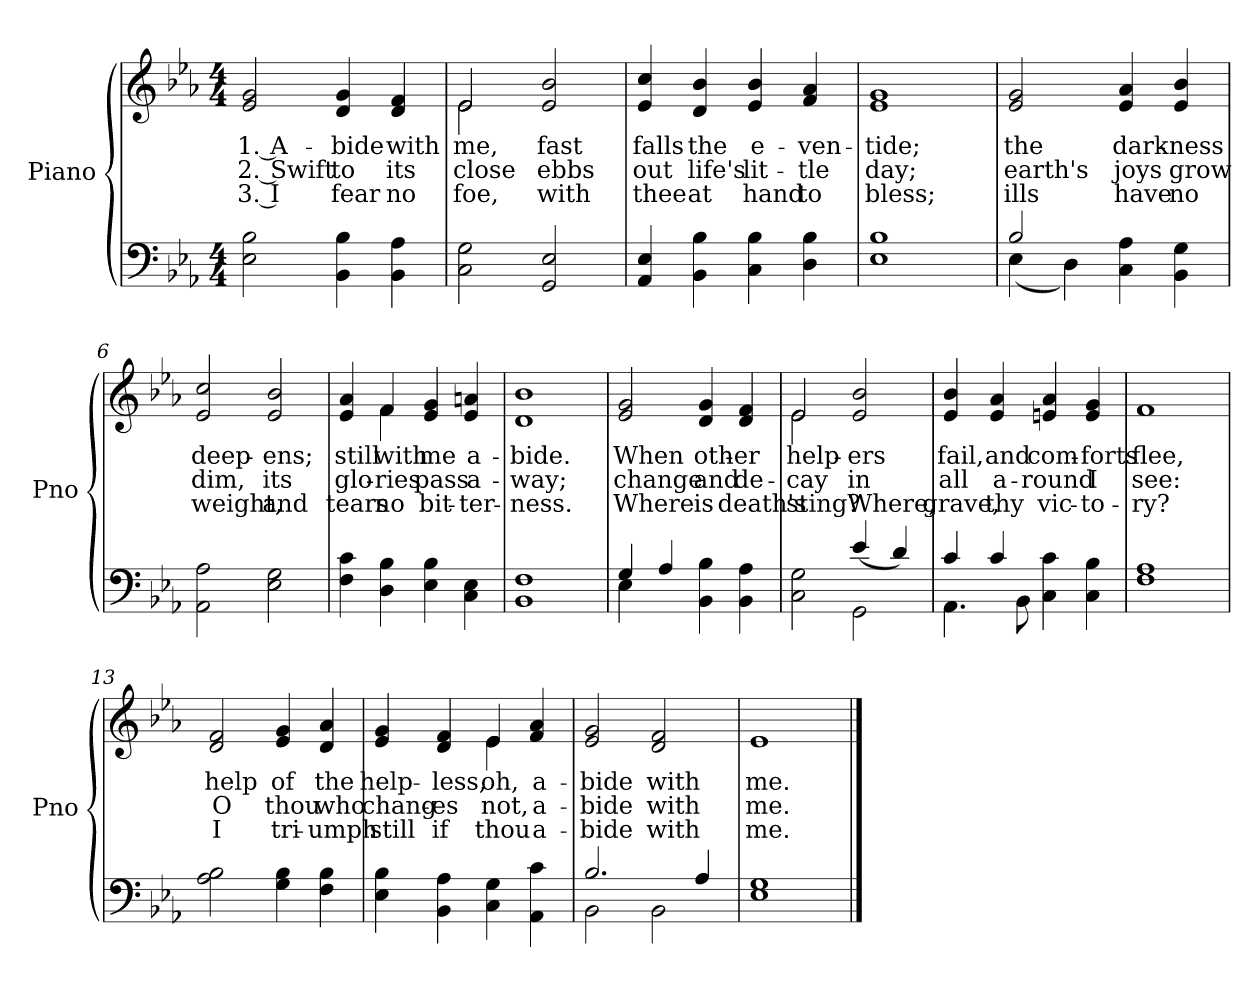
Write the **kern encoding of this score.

**kern	**kern	**text	**text	**text
*part2	*part1	*part1	*part1	*part1
*staff2	*staff1	*staff1	*staff1	*staff1
*I"Piano	*I"Piano	*	*	*
*I'Pno	*I'Pno	*	*	*
*clefF4	*clefG2	*	*	*
*k[b-e-a-]	*k[b-e-a-]	*	*	*
*M4/4	*M4/4	*	*	*
*MM126	*MM126	*	*	*
=1	=1	=1	=1	=1
!	!	!LO:LY:b	!LO:LY:b	!LO:LY:b
2E-\ 2B-\	2e-/ 2g/	1. A-	2. Swift	3. I
!	!	!LO:LY:b	!LO:LY:b	!LO:LY:b
4BB-\ 4B-\	4d/ 4g/	-bide	to	fear
!	!	!LO:LY:b	!LO:LY:b	!LO:LY:b
4BB-\ 4A-\	4d/ 4f/	with	its	no
=2	=2	=2	=2	=2
!	!	!LO:LY:b	!LO:LY:b	!LO:LY:b
*	*^	*	*	*
2C\ 2G\	2e-/	2e-\	me,	close	foe,
!	!	!	!LO:LY:b	!LO:LY:b	!LO:LY:b
2GG/ 2E-/	2e-/ 2b-/	2ryy	fast	ebbs	with
=3	=3	=3	=3	=3	=3
!	!	!	!LO:LY:b	!LO:LY:b	!LO:LY:b
*	*v	*v	*	*	*
4AA-/ 4E-/	4e-/ 4cc/	falls	out	thee
!	!	!LO:LY:b	!LO:LY:b	!LO:LY:b
4BB-\ 4B-\	4d/ 4b-/	the	life's	at
!	!	!LO:LY:b	!LO:LY:b	!LO:LY:b
4C\ 4B-\	4e-/ 4b-/	e-	lit-	hand
!	!	!LO:LY:b	!LO:LY:b	!LO:LY:b
4D\ 4B-\	4f/ 4a-/	-ven-	-tle	to
=4	=4	=4	=4	=4
*^	*	*	*	*
!	!	!	!LO:LY:b	!LO:LY:b	!LO:LY:b
1B-	1E-	1e- 1g	-tide;	day;	bless;
!!LO:LB:g=z
=5	=5	=5	=5	=5	=5
!	!	!	!LO:LY:b	!LO:LY:b	!LO:LY:b
2B-/	(<4E-\	2e-/ 2g/	the	earth's	ills
.	4D\)	.	.	.	.
!	!	!	!LO:LY:b	!LO:LY:b	!LO:LY:b
4C\ 4A-\	2ryy	4e-/ 4a-/	dark-	joys	have
!	!	!	!LO:LY:b	!LO:LY:b	!LO:LY:b
4BB-\ 4G\	.	4e-/ 4b-/	-ness	grow	no
*v	*v	*	*	*	*
=6	=6	=6	=6	=6
!	!	!LO:LY:b	!LO:LY:b	!LO:LY:b
2AA-\ 2A-\	2e-/ 2cc/	deep-	dim,	weight,
!	!	!LO:LY:b	!LO:LY:b	!LO:LY:b
2E-\ 2G\	2e-/ 2b-/	-ens;	its	and
=7	=7	=7	=7	=7
!	!	!LO:LY:b	!LO:LY:b	!LO:LY:b
*	*^	*	*	*
4F\ 4c\	4e-/ 4a-/	4ryy	still	glo-	tears
!	!	!	!LO:LY:b	!LO:LY:b	!LO:LY:b
4D\ 4B-\	4f/	4f\	with	-ries	no
!	!	!	!LO:LY:b	!LO:LY:b	!LO:LY:b
4E-\ 4B-\	4e-/ 4g/	2ryy	me	pass	bit-
!	!	!	!LO:LY:b	!LO:LY:b	!LO:LY:b
4C\ 4E-\	4e-/ 4an/	.	a-	a-	-ter-
=8	=8	=8	=8	=8	=8
*^	*	*	*	*	*
!	!	!	!	!LO:LY:b	!LO:LY:b	!LO:LY:b
1F	1BB-	1b-	1d	-bide.	-way;	-ness.
!!LO:LB:g=z
=9	=9	=9	=9	=9	=9	=9
!	!	!	!	!LO:LY:b	!LO:LY:b	!LO:LY:b
*	*	*v	*v	*	*	*
4G/	4E-\	2e-/ 2g/	When	change	Where
4A-/	2.ryy	.	.	.	.
!	!	!	!LO:LY:b	!LO:LY:b	!LO:LY:b
4BB-\ 4B-\	.	4d/ 4g/	oth-	and	is
!	!	!	!LO:LY:b	!LO:LY:b	!LO:LY:b
4BB-\ 4A-\	.	4d/ 4f/	-er	de-	death's
=10	=10	=10	=10	=10	=10
!	!	!	!LO:LY:b	!LO:LY:b	!LO:LY:b
*	*	*^	*	*	*
2C\ 2G\	2ryy	2e-/	2e-\	help-	-cay	sting?
!	!	!	!	!LO:LY:b	!LO:LY:b	!LO:LY:b
2GG\	(>4e-/	2e-/ 2b-/	2ryy	-ers	in	Where,
.	4d/)	.	.	.	.	.
*	*	*v	*v	*	*	*
=11	=11	=11	=11	=11	=11
!	!	!	!LO:LY:b	!LO:LY:b	!LO:LY:b
4c/	4.AA-\	4e-/ 4b-/	fail,	all	grave,
!	!	!	!LO:LY:b	!LO:LY:b	!LO:LY:b
4c/	.	4e-/ 4a-/	and	a-	thy
.	8BB-\	.	.	.	.
!	!	!	!LO:LY:b	!LO:LY:b	!LO:LY:b
4C\ 4c\	2ryy	4en/ 4a-/	com-	-round	vic-
!	!	!	!LO:LY:b	!LO:LY:b	!LO:LY:b
4C\ 4B-\	.	4e/ 4g/	-forts	I	-to-
*v	*v	*	*	*	*
=12	=12	=12	=12	=12
!	!	!LO:LY:b	!LO:LY:b	!LO:LY:b
1F 1A-	1f	flee,	see:	-ry?
!!LO:LB:g=z
=13	=13	=13	=13	=13
!	!	!LO:LY:b	!LO:LY:b	!LO:LY:b
2A-\ 2B-\	2d/ 2f/	help	O	I
!	!	!LO:LY:b	!LO:LY:b	!LO:LY:b
4G\ 4B-\	4e-/ 4g/	of	thou	tri-
!	!	!LO:LY:b	!LO:LY:b	!LO:LY:b
4F\ 4B-\	4d/ 4a-/	the	who	-umph
=14	=14	=14	=14	=14
!	!	!LO:LY:b	!LO:LY:b	!LO:LY:b
*	*^	*	*	*
4E-\ 4B-\	4e-/ 4g/	2ryy	help-	chang-	still
!	!	!	!LO:LY:b	!LO:LY:b	!LO:LY:b
4BB-\ 4A-\	4d/ 4f/	.	-less,	-es	if
!	!	!	!LO:LY:b	!LO:LY:b	!LO:LY:b
4C\ 4G\	4e-/	4e-\	oh,	not,	thou
!	!	!	!LO:LY:b	!LO:LY:b	!LO:LY:b
4AA-\ 4c\	4f/ 4a-/	4ryy	a-	a-	a-
=15	=15	=15	=15	=15	=15
*^	*	*	*	*	*
!	!	!	!	!LO:LY:b	!LO:LY:b	!LO:LY:b
*	*	*v	*v	*	*	*
2.B-/	2BB-\	2e-/ 2g/	-bide	-bide	-bide
!	!	!	!LO:LY:b	!LO:LY:b	!LO:LY:b
.	2BB-\	2d/ 2f/	with	with	with
4A-/	.	.	.	.	.
*v	*v	*	*	*	*
=16	=16	=16	=16	=16
!	!	!LO:LY:b	!LO:LY:b	!LO:LY:b
1E- 1G	1e-	me.	me.	me.
==	==	==	==	==
*-	*-	*-	*-	*-
